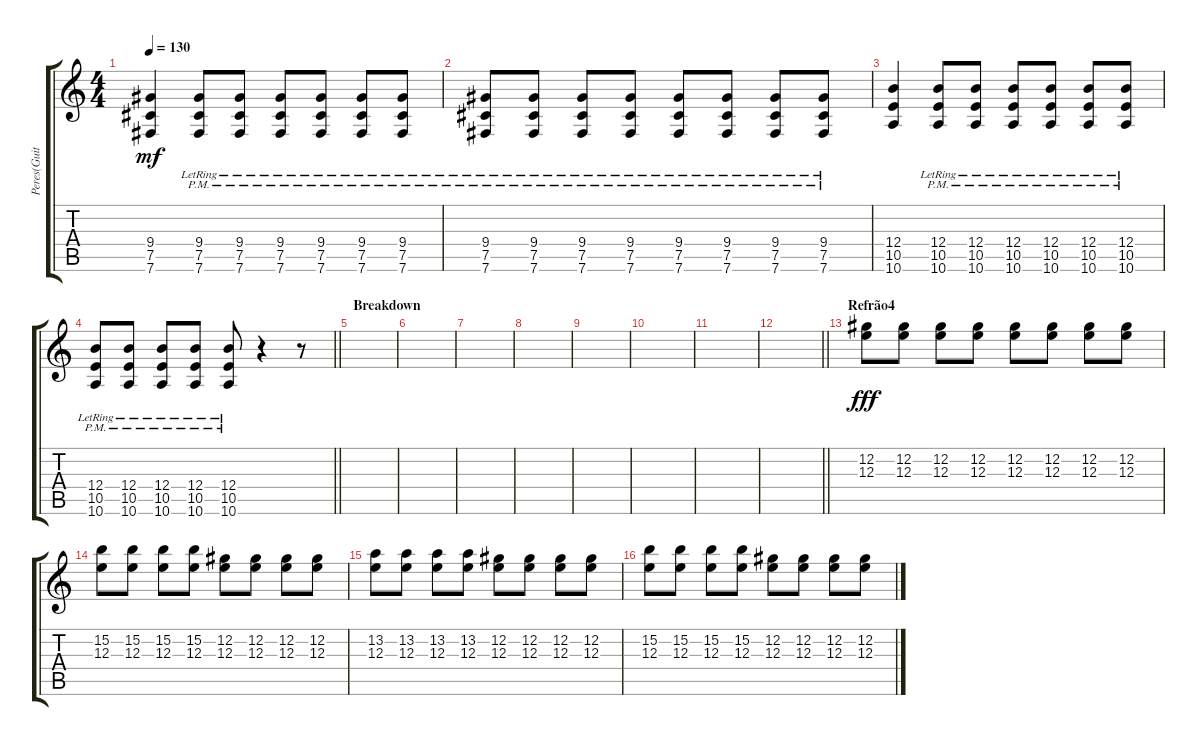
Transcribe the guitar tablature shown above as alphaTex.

\track ("Peres(Guitarra)" "Peres(Guit") {instrument overdrivenguitar}
\staff {score tabs}
\tuning (Db4 Ab3 E3 B2 Gb2 B1) {hide}
\ts (4 4)
\tempo 130
\clef g2
\ks c
(9.4 7.5 7.6).4{dy mf} (9.4{pm lr} 7.5{pm lr} 7.6{pm lr}).8 (9.4{pm lr} 7.5{pm lr} 7.6{pm lr}).8 (9.4{pm lr} 7.5{pm lr} 7.6{pm lr}).8 (9.4{pm lr} 7.5{pm lr} 7.6{pm lr}).8 (9.4{pm lr} 7.5{pm lr} 7.6{pm lr}).8 (9.4{pm lr} 7.5{pm lr} 7.6{pm lr}).8 |
(9.4{pm lr} 7.5{pm lr} 7.6{pm lr}).8 (9.4{pm lr} 7.5{pm lr} 7.6{pm lr}).8 (9.4{pm lr} 7.5{pm lr} 7.6{pm lr}).8 (9.4{pm lr} 7.5{pm lr} 7.6{pm lr}).8 (9.4{pm lr} 7.5{pm lr} 7.6{pm lr}).8 (9.4{pm lr} 7.5{pm lr} 7.6{pm lr}).8 (9.4{pm lr} 7.5{pm lr} 7.6{pm lr}).8 (9.4{pm lr} 7.5{pm lr} 7.6{pm lr}).8 |
(12.4 10.5 10.6).4 (12.4{pm lr} 10.5{pm lr} 10.6{pm lr}).8 (12.4{pm lr} 10.5{pm lr} 10.6{pm lr}).8 (12.4{pm lr} 10.5{pm lr} 10.6{pm lr}).8 (12.4{pm lr} 10.5{pm lr} 10.6{pm lr}).8 (12.4{pm lr} 10.5{pm lr} 10.6{pm lr}).8 (12.4{pm lr} 10.5{pm lr} 10.6{pm lr}).8 |
\barLineRight lightlight
(12.4{pm lr} 10.5{pm lr} 10.6{pm lr}).8 (12.4{pm lr} 10.5{pm lr} 10.6{pm lr}).8 (12.4{pm lr} 10.5{pm lr} 10.6{pm lr}).8 (12.4{pm lr} 10.5{pm lr} 10.6{pm lr}).8 (12.4{pm lr} 10.5{pm lr} 10.6{pm lr}).8 r.4 r.8 |
\section ("" "Breakdown")
|
|
|
|
|
|
|
\barLineRight lightlight
|
\section ("" "Refrão4")
(12.2 12.3).8{dy fff} (12.2 12.3).8 (12.2 12.3).8 (12.2 12.3).8 (12.2 12.3).8 (12.2 12.3).8 (12.2 12.3).8 (12.2 12.3).8 |
(15.2 12.3).8 (15.2 12.3).8 (15.2 12.3).8 (15.2 12.3).8 (12.2 12.3).8 (12.2 12.3).8 (12.2 12.3).8 (12.2 12.3).8 |
(13.2 12.3).8 (13.2 12.3).8 (13.2 12.3).8 (13.2 12.3).8 (12.2 12.3).8 (12.2 12.3).8 (12.2 12.3).8 (12.2 12.3).8 |
(15.2 12.3).8 (15.2 12.3).8 (15.2 12.3).8 (15.2 12.3).8 (12.2 12.3).8 (12.2 12.3).8 (12.2 12.3).8 (12.2 12.3).8
